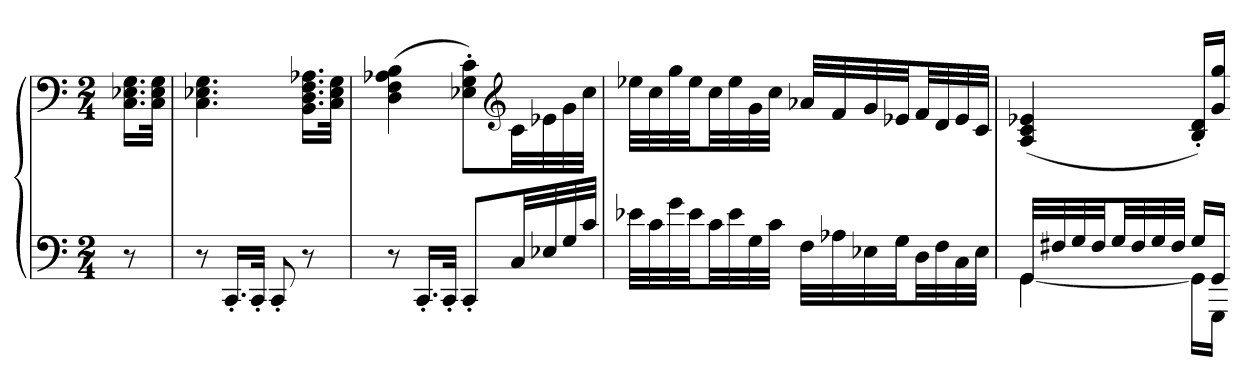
**kern	**kern
*part1	*part1
*staff2	*staff1
*clefF4	*clefF4
*M2/4	*M2/4
=	=
8r	16.C 16.E-X 16.GLL
.	32C 32E- 32GJJk
=	=
8r	4.C 4.E-X 4.G
16.CC'LL	.
32CC'JJk	.
8CC'	.
8r	16.BB 16.D 16.F 16.A-XLL
.	32C 32E- 32GJJk
=	=
8r	(4D 4F 4A-X 4B
16.CC'LL	.
32CC'JJk	.
8CC'L	8E-X' 8G' 8c'L)
*	*clefG2
32CLL	32cLL
32E-X	32e-X
32G	32g
32cJJJ	32ccJJJ
=	=
32e-XLLL	32ee-XLLL
32c	32cc
32g	32gg
32e-JJ	32ee-JJ
32cLL	32ccLL
32e-	32ee-
32G	32g
32cJJJ	32ccJJJ
32FLLL	32a-XLLL
32A-X	32f
32E-X	32g
32GJJ	32e-XJJ
32DLL	32fLL
32F	32d
32C	32e-
32E-JJJ	32cJJJ
=	=
*^	*
32GGLLL	[4GG	(4A 4c 4e-X
32F#X	.	.
32G	.	.
32F#JJ	.	.
32GLL	.	.
32F#	.	.
32G	.	.
32F#JJJ	.	.
16GLL	16GGLL]	16B' 16d'LL)
16GGJJ	16GGGJJ	16g 16ggJJ
*v	*v	*
=-	=-
*-	*-
